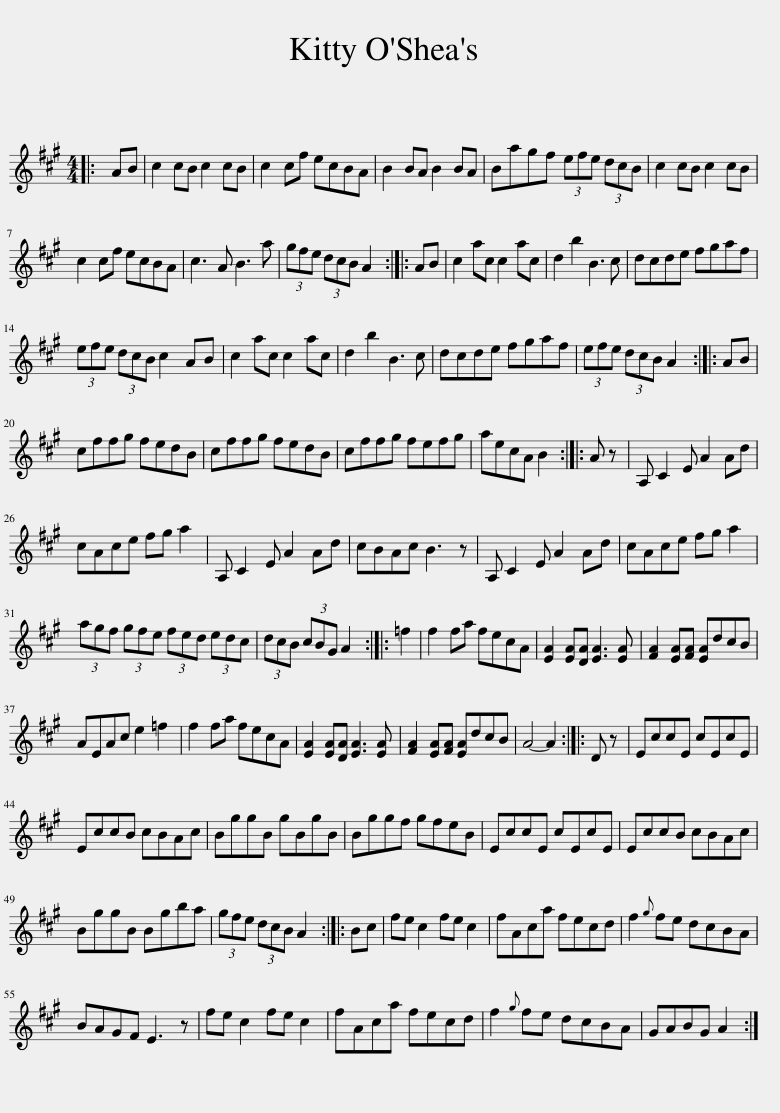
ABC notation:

X:1
L:1/8
M:4/4
I:linebreak $
K:A
V:1 treble
V:1
|: AB | c2 cB c2 cB | c2 cf ecBA | B2 BA B2 BA | Bagf (3efe (3dcB | %5
 c2 cB c2 cB |$ c2 cf ecBA | c3 A B3 a | (3gfe (3dcB A2 :: AB | %10
 c2 ac c2 ac | d2 b2 B3 c | dcde fgaf |$ (3efe (3dcB c2 AB | c2 ac c2 ac | %15
 d2 b2 B3 c | dcde fgaf | (3efe (3dcB A2 :: AB |$ cffg fedB | %20
 cffg fedB | cffg fefg | aecA B2 :: A z | A, C2 E A2 Ad |$ %25
 cAce fg a2 | A, C2 E A2 Ad | cBAc B3 z | A, C2 E A2 Ad | cAce fg a2 |$ %30
 (3agf (3gfe (3fed (3edc | (3dcB (3cBG A2 :: =f2 | f2 fa fecA | [EA]2 [EA][DA] [EA]3 [EA] | %35
 [FA]2 [EA][FA] [EA]dcB |$ AEAc e2 =f2 | f2 fa fecA | [EA]2 [EA][DA] [EA]3 [EA] | [FA]2 [EA][FA] [EA]dcB | %40
 A4- A2 :: D z | EccE cEcE |$ EccB cBAc | BggB gBgB | %45
 Bggf gfeB | EccE cEcE | EccB cBAc |$ BggB Bgba | (3gfe (3dcB A2 :: %50
 Bc | fe c2 fe c2 | fAca fecd | f2{g} fe dcBA |$ BAGF E3 z | %55
 fe c2 fe c2 | fAca fecd | f2{g} fe dcBA | GABG A2 :| %59
